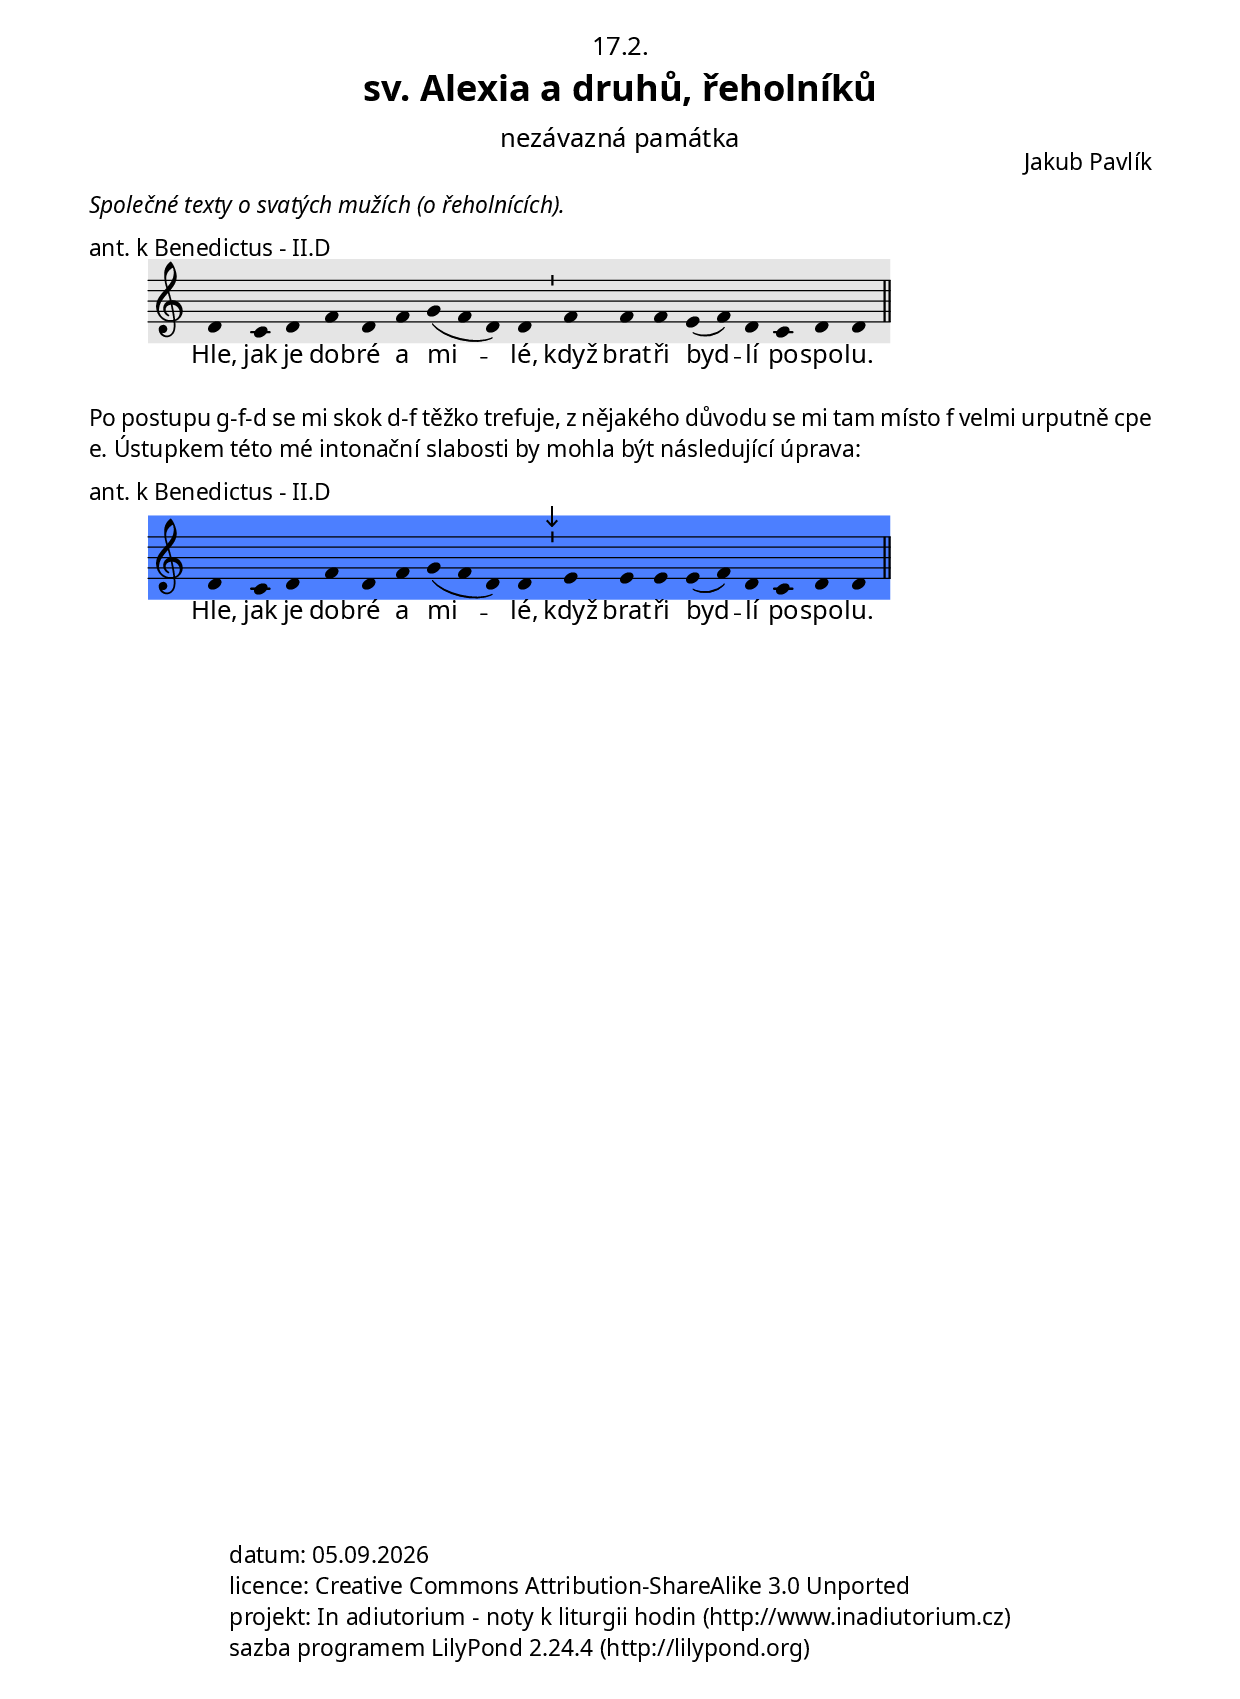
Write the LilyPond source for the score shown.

\version "2.17.24"

\include "../spolecne.ly"

\header {
  title = \markup\titleSvatek
            "sv. Alexia a druhů, řeholníků"
            "nezávazná památka"
            17.2.
  composer = "Jakub Pavlík"
}

\markup\communia #'(#:reholnik)

\score {
  \relative c' {
    \zvyraznovacSedy
    \choralniRezim
    d4 c d f d f g( f d) d \barMin
    f f f e( f) d c d d \barFinalis
  }
  \addlyrics {
    Hle, jak je dob -- ré a mi -- lé,
    když brat -- ři byd -- lí po -- spo -- lu.
  }
  \header {
    quid = "ant. k Benedictus"
    modus = "II"
    differentia = "D"
    psalmus = ""
    id = "aben"
    piece = \markup {\sestavTitulekBezZalmu}
  }
}

\markup\justify{
  Po postupu g-f-d se mi skok d-f těžko trefuje,
  z nějakého důvodu se mi tam místo f velmi urputně cpe e.
  Ústupkem této mé intonační slabosti by mohla být
  následující úprava:
}

\score {
  \relative c' {
    \zvyraznovacModry
    \choralniRezim
    d4 c d f d f g( f d) d \barMin
    \mark\sipka e e e e( f) d c d d \barFinalis
  }
  \addlyrics {
    Hle, jak je dob -- ré a mi -- lé,
    když brat -- ři byd -- lí po -- spo -- lu.
  }
  \header {
    quid = "ant. k Benedictus"
    modus = "II"
    differentia = "D"
    psalmus = ""
    id = "aben"
    piece = \markup {\sestavTitulekBezZalmu}
  }
}
